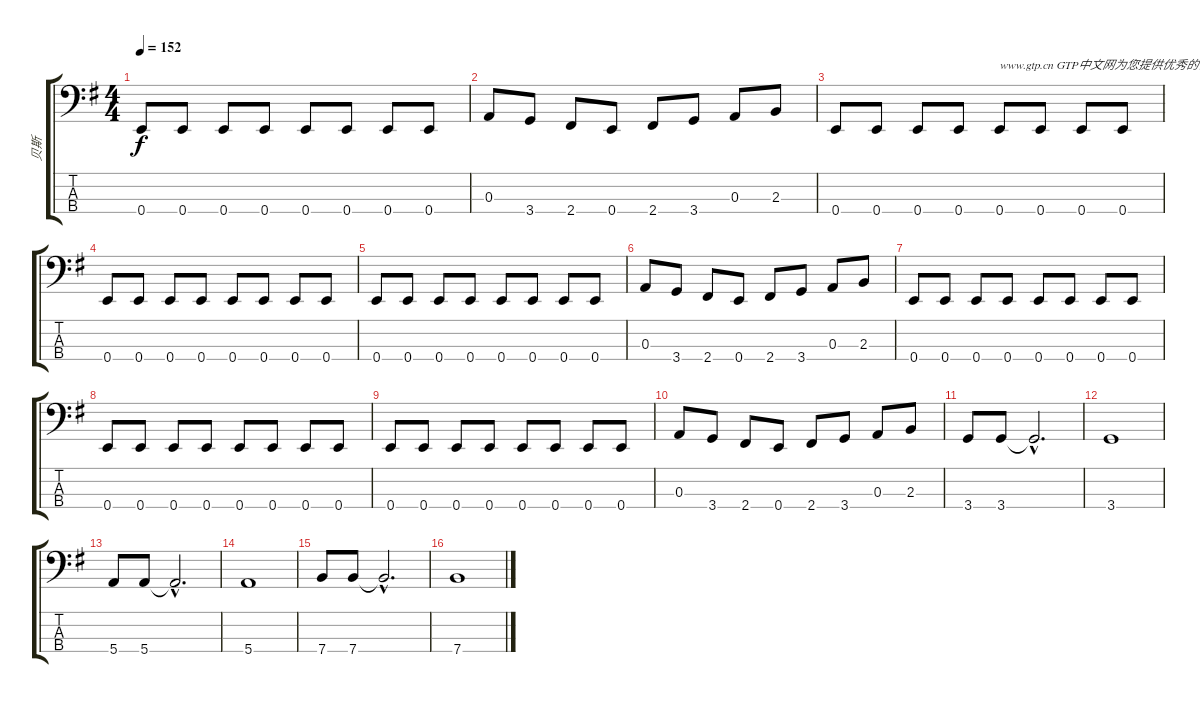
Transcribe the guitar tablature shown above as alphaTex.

\track ("贝斯" "贝斯") {instrument electricbasspick}
\staff {score tabs}
\tuning (G2 D2 A1 E1) {hide}
\ts (4 4)
\tempo 152
\clef f4
\ks g
0.4.8{dy f} 0.4.8 0.4.8 0.4.8 0.4.8 0.4.8 0.4.8 0.4.8 |
0.3.8 3.4.8 2.4.8 0.4.8 2.4.8 3.4.8 0.3.8 2.3.8 |
0.4.8 0.4.8 0.4.8 0.4.8 0.4.8{txt "www.gtp.cn GTP中文网为您提供优秀的谱子"} 0.4.8 0.4.8 0.4.8 |
0.4.8 0.4.8 0.4.8 0.4.8 0.4.8 0.4.8 0.4.8 0.4.8 |
0.4.8 0.4.8 0.4.8 0.4.8 0.4.8 0.4.8 0.4.8 0.4.8 |
0.3.8 3.4.8 2.4.8 0.4.8 2.4.8 3.4.8 0.3.8 2.3.8 |
0.4.8 0.4.8 0.4.8 0.4.8 0.4.8 0.4.8 0.4.8 0.4.8 |
0.4.8 0.4.8 0.4.8 0.4.8 0.4.8 0.4.8 0.4.8 0.4.8 |
0.4.8 0.4.8 0.4.8 0.4.8 0.4.8 0.4.8 0.4.8 0.4.8 |
0.3.8 3.4.8 2.4.8 0.4.8 2.4.8 3.4.8 0.3.8 2.3.8 |
3.4.8 3.4.8 3.4{hac t}.2{d} |
3.4.1 |
5.4.8 5.4.8 5.4{hac t}.2{d} |
5.4.1 |
7.4.8 7.4.8 7.4{hac t}.2{d} |
7.4.1
